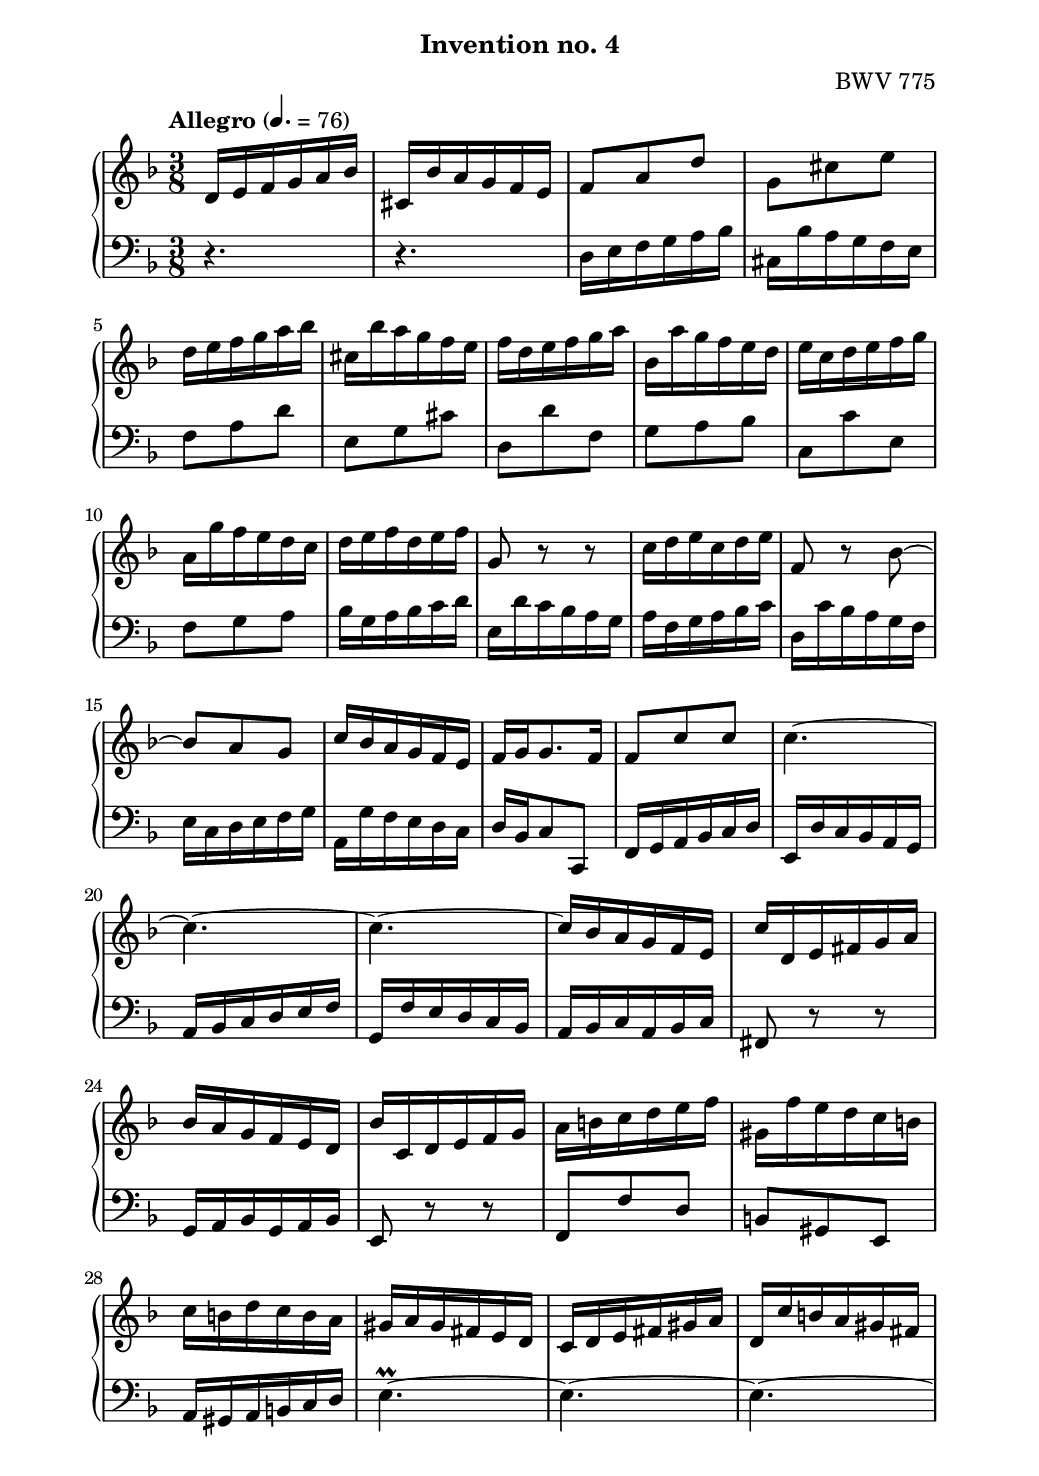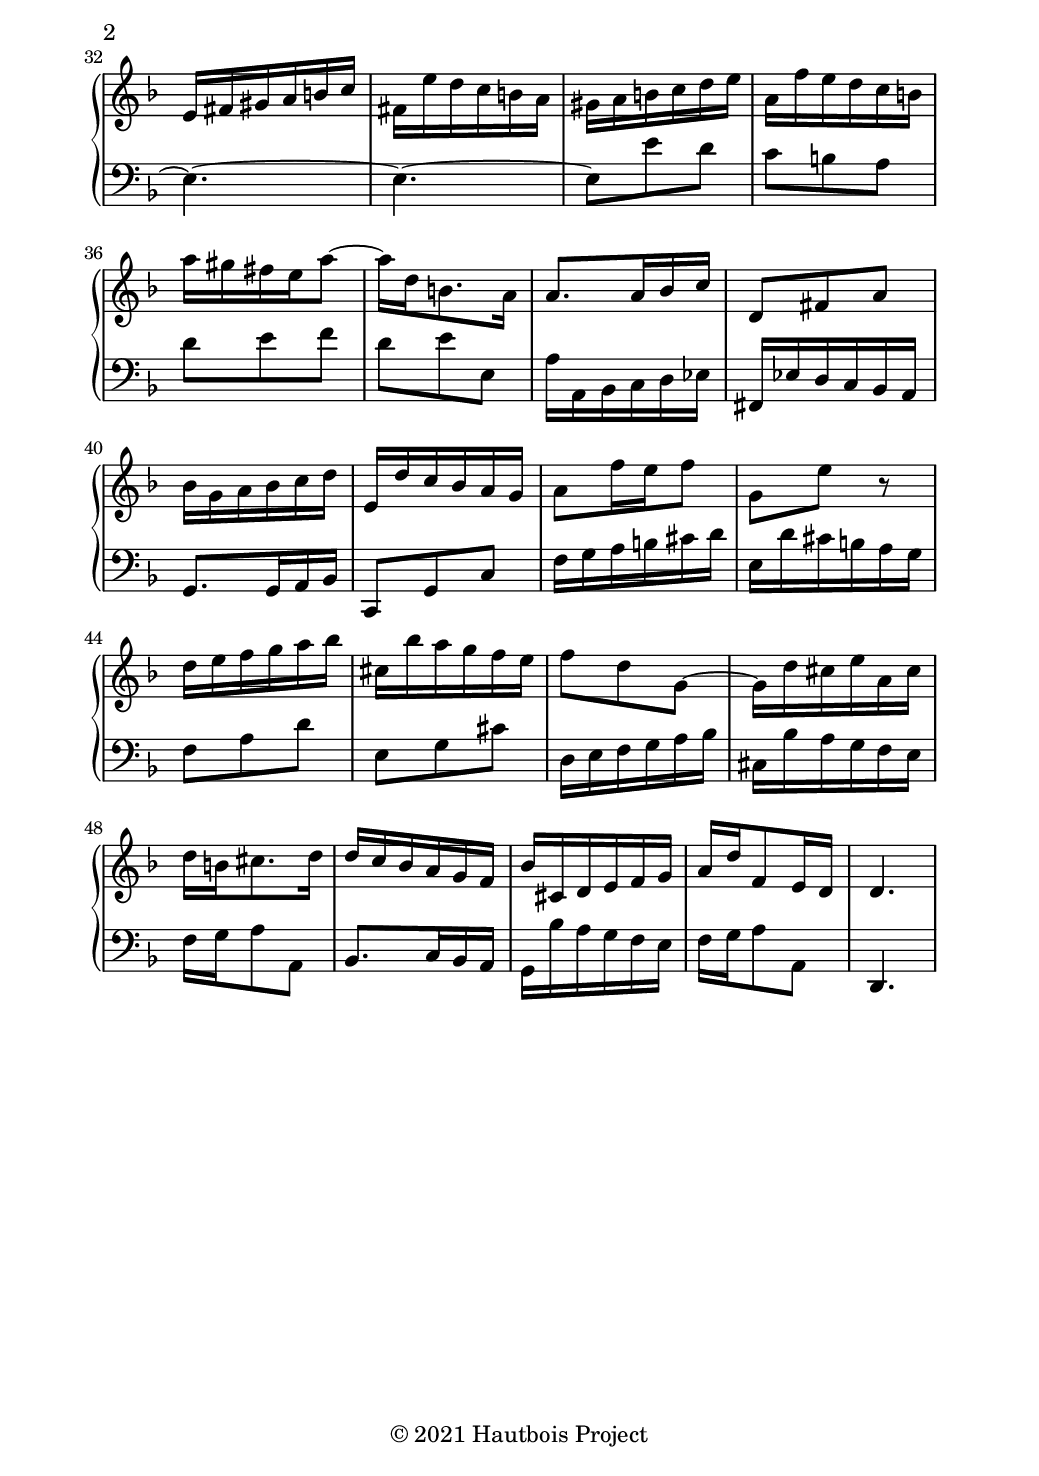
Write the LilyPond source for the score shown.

\version "2.22.1"
%% Generated by lilypond-book
%% Options: [exampleindent=10.16\mm,indent=0\mm,line-width=14.5\cm,noragged-right,papersize=a5,quote]
%\include "lilypond-book-preamble.ly"
\include "italiano.ly"

%****************************************************************
% Start cut-&-pastable-section

%****************************************************************

\paper {
  % Set paper
  #(set-paper-size "b5")
  indent = 0\mm
  line-width = 14.5\cm
  ragged-right = ##f
  line-width = #(- line-width (* mm 3.000000) (* mm 1))
}

\layout {
  
}

%*****************************************
%  Set Header
%*****************************************
\header {
  subtitle = "Invention no. 4"
  arranger = "BWV 775"
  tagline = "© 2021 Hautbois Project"
}

%*****************************************
% Start Voice
% Write the voices here
%*****************************************
MyMeter = \time 3/8
MyTempo = \tempo "Allegro" 4. = 76
MyKey = \key re \minor
PieceName = "d-Moll"

VoiceI = \relative {
  %bar 1 - 4
  re'16 mi fa sol la sib  
  dod, sib' la sol fa mi
  fa8 la re
  sol, dod mi
  
  %bar 5 - 8
  re16 mi fa sol la sib
  dod, sib' la sol fa mi
  fa re mi fa sol la
  sib, la' sol fa mi re
  
  %bar 9 - 12
  mi do re mi fa sol
  la, sol' fa mi re do
  re mi fa re mi fa
  sol,8 r8 r8

  %bar 13 - 16
  do16 re mi do re mi
  fa,8 r sib~
  sib la sol
  do16 sib la sol fa mi

  %bar 17 - 20
  fa sol sol8. fa16
  fa8 do' do
  do4.~
  do4.~

  %bar 21 - 24
  do4.~
  do16 sib la sol fa mi
  do' re, mi fad sol la
  sib la sol fa mi re

  %bar 25 - 28
  sib' do, re mi fa sol
  la si do re mi fa
  sold, fa' mi re do si
  do si re do si la

  %bar 29 - 32
  sold la sold fad mi re
  do re mi fad sold la 
  re, do' si la sold fad
  mi fad sold la si do

  %bar 33 - 36
  fad, mi' re do si la
  sold la si do re mi
  la, fa' mi re do si
  la' sold fad mi la8~

  %bar 37 - 40
  la16 re, si8. la16
  la8. la16 sib do
  re,8 fad la
  sib16 sol la sib do re

  %bar 41 - 44
  mi, re' do sib la sol
  la8 fa'16 mi fa8
  sol, mi' r
  re16 mi fa sol la sib 

  %bar 45 - 48
  dod, sib' la sol fa mi
  fa8 re sol,~
  sol16 re' dod mi la, dod
  re si dod8. re16

  %bar 49 - 52
  re do sib la sol fa
  sib dod, re mi fa sol
  la re fa,8 mi16 re
  re4.

}


BassoI = \relative {
  %bar 1 - 4
  r4.
  r4.
  re16 mi fa sol la sib
  dod, sib' la sol fa mi
  
  %bar 5 - 8
  fa8 la re
  mi, sol dod
  re, re' fa,
  sol la sib

  %bar 9 - 12
  do, do' mi,
  fa sol la
  sib16 sol la sib do re
  mi, re' do sib la sol

  %bar 13 - 16
  la fa sol la sib do
  re, do' sib la sol fa
  mi do re mi fa sol
  la, sol' fa mi re do

  %bar 17 - 20
  re sib do8 do,
  fa16 sol la sib do re
  mi, re' do sib la sol
  la sib do re mi fa
  
  %bar 21 - 24
  sol, fa' mi re do sib
  la sib do la sib do
  fad,8 r8 r8
  sol16 la sib sol la sib

  %bar 25 - 28
  mi,8 r8 r8
  fa fa' re
  si sold mi
  la16 sold la si do re

  %bar 29 - 32
  mi4.~\prall
  mi4.~
  mi4.~
  mi4.~

  %bar 33 - 36
  mi4.~
  mi8 mi' re
  do si la
  re mi fa

  %bar 37 - 40
  re mi mi,
  la16 la, sib do re mib
  fad, mib' re do sib la
  sol8. sol16 la sib

  %bar 41 - 44
  do,8 sol' do
  fa16 sol la si dod re
  mi, re' dod si la sol
  fa8 la re

  %bar 45 - 48
  mi, sol dod
  re,16 mi fa sol la sib
  dod, sib' la sol fa mi
  fa sol la8 la,

  %bar 49 - 52
  sib8. do16 sib la
  sol sib' la sol fa mi
  fa sol la8 la,
  re,4.

}


%*****************************************
%  Start Score
%*****************************************

%\markup { \vspace #1 }
\score {
  \header {
    %piece = \PieceName
  }
  \new PianoStaff <<
    \new Staff { 
      \clef "treble" 
      \MyTempo
      \MyKey
      \MyMeter
        \VoiceI
    }
    \new Staff { 
      \clef "bass"
      \MyTempo
      \MyKey
      \MyMeter
        \BassoI
    }
  >>
}

